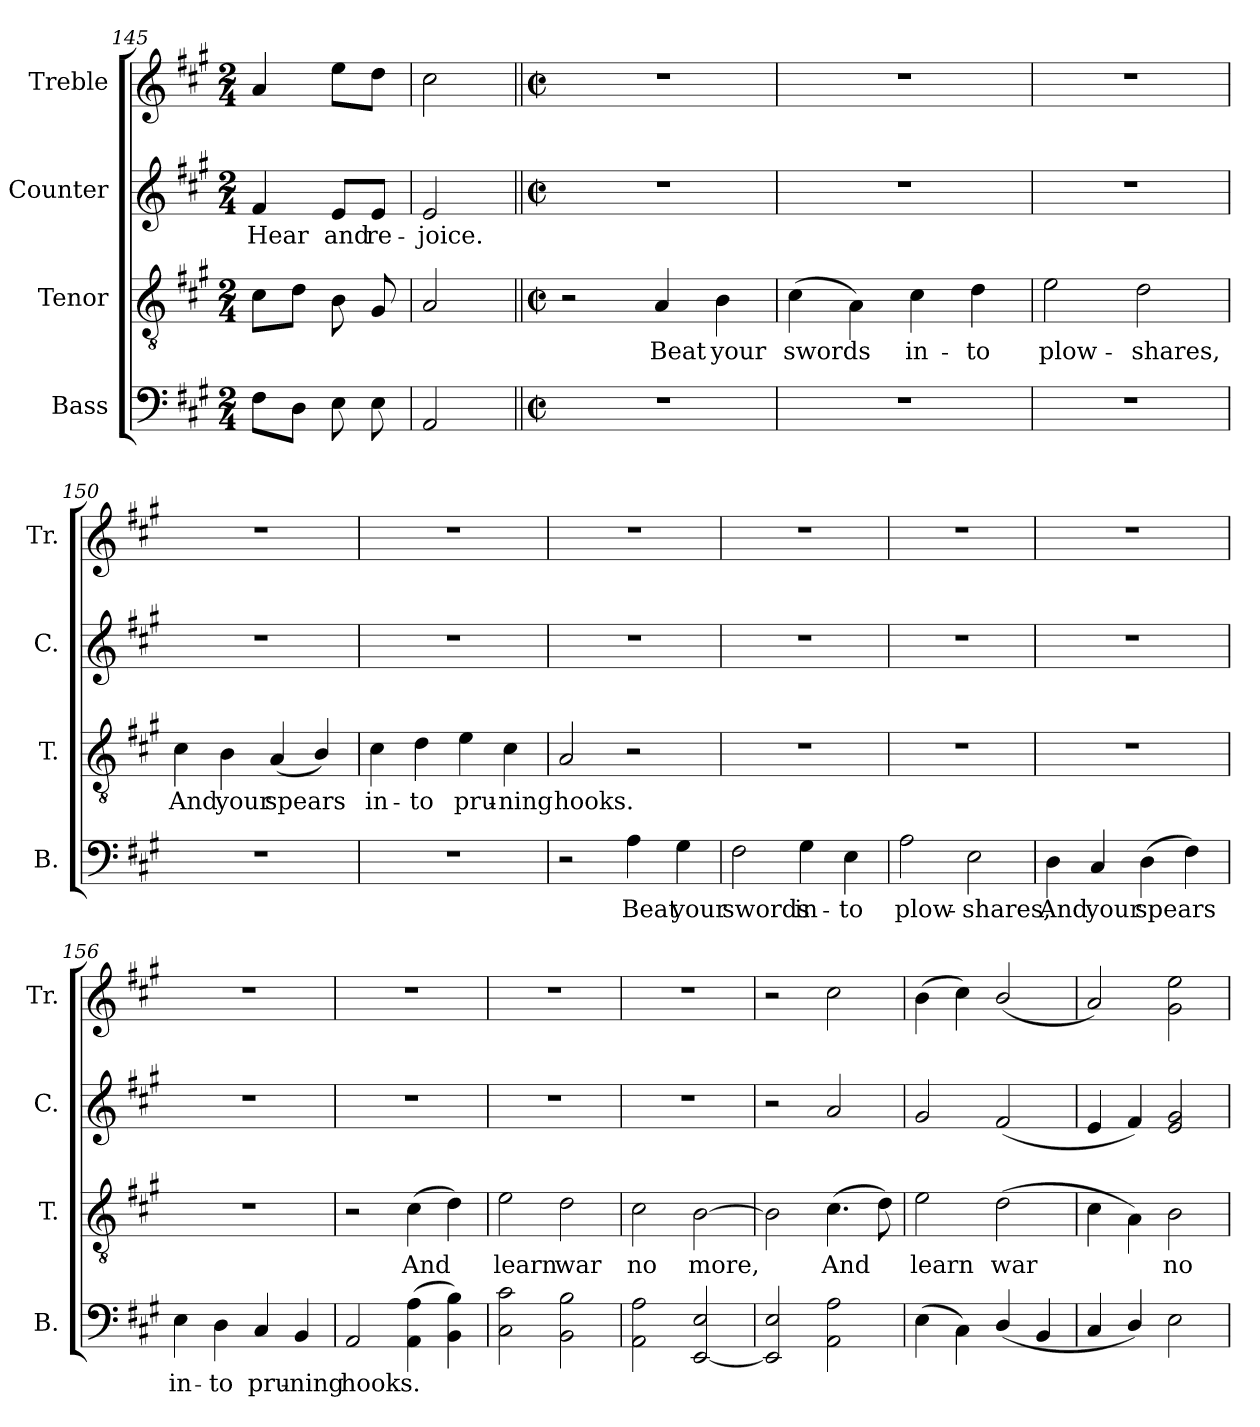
**kern	**text	**kern	**text	**kern	**text	**kern
*part4	*part4	*part3	*part3	*part2	*part2	*part1
*staff4	*staff4	*staff3	*staff3	*staff2	*staff2	*staff1
*I"Bass	*	*I"Tenor	*	*I"Counter	*	*I"Treble
*I'B.	*	*I'T.	*	*I'C.	*	*I'Tr.
*clefF4	*	*clefGv2	*	*clefG2	*	*clefG2
*k[f#c#g#]	*	*k[f#c#g#]	*	*k[f#c#g#]	*	*k[f#c#g#]
*M2/4	*	*M2/4	*	*M2/4	*	*M2/4
=145	=145	=145	=145	=145	=145	=145
8F#\L	.	8c#\L	.	4f#/	Hear	4a/
8D\J	.	8d\J	.	.	.	.
8E\	.	8B\	.	8e/L	and	8ee\L
8E\	.	8G#/	.	8e/J	re-	8dd\J
=146	=146	=146	=146	=146	=146	=146
2AA/	.	2A/	.	2e/	-joice.	2cc#\
=147||	=147||	=147||	=147||	=147||	=147||	=147||
*M2/2	*	*M2/2	*	*M2/2	*	*M2/2
*met(c|)	*	*met(c|)	*	*met(c|)	*	*met(c|)
1r	.	2r	.	1r	.	1r
.	.	4A/	Beat	.	.	.
.	.	4B\	your	.	.	.
=148	=148	=148	=148	=148	=148	=148
1r	.	(4c#\	swords	1r	.	1r
.	.	4A\)	.	.	.	.
.	.	4c#\	in-	.	.	.
.	.	4d\	-to	.	.	.
=149	=149	=149	=149	=149	=149	=149
1r	.	2e\	plow-	1r	.	1r
.	.	2d\	-shares,	.	.	.
!!LO:PB:g=z
=150	=150	=150	=150	=150	=150	=150
1r	.	4c#\	And	1r	.	1r
.	.	4B\	your	.	.	.
.	.	(4A/	spears	.	.	.
.	.	4B/)	.	.	.	.
=151	=151	=151	=151	=151	=151	=151
1r	.	4c#\	in-	1r	.	1r
.	.	4d\	-to	.	.	.
.	.	4e\	pru-	.	.	.
.	.	4c#\	-ning	.	.	.
=152	=152	=152	=152	=152	=152	=152
2r	.	2A/	hooks.	1r	.	1r
4A\	Beat	2r	.	.	.	.
4G#\	your	.	.	.	.	.
=153	=153	=153	=153	=153	=153	=153
2F#\	swords	1r	.	1r	.	1r
4G#\	in-	.	.	.	.	.
4E\	-to	.	.	.	.	.
=154	=154	=154	=154	=154	=154	=154
2A\	plow-	1r	.	1r	.	1r
2E\	-shares,	.	.	.	.	.
=155	=155	=155	=155	=155	=155	=155
4D\	And	1r	.	1r	.	1r
4C#/	your	.	.	.	.	.
(4D\	spears	.	.	.	.	.
4F#\)	.	.	.	.	.	.
!!LO:LB:g=z
=156	=156	=156	=156	=156	=156	=156
4E\	in-	1r	.	1r	.	1r
4D\	-to	.	.	.	.	.
4C#/	pru-	.	.	.	.	.
4BB/	-ning	.	.	.	.	.
=157	=157	=157	=157	=157	=157	=157
2AA/	hooks.	2r	.	1r	.	1r
(4AA\ 4A\	.	(4c#\	And	.	.	.
4BB\ 4B\)	.	4d\)	.	.	.	.
=158	=158	=158	=158	=158	=158	=158
2C#\ 2c#\	.	2e\	learn	1r	.	1r
2BB\ 2B\	.	2d\	war	.	.	.
=159	=159	=159	=159	=159	=159	=159
2AA\ 2A\	.	2c#\	no	1r	.	1r
[2EE/ 2E/	.	[2B\	more,	.	.	.
=160	=160	=160	=160	=160	=160	=160
2EE/] 2E/	.	2B\]	.	2r	.	2r
2AA\ 2A\	.	(4.c#\	And	2a/	.	2cc#\
.	.	8d\)	.	.	.	.
=161	=161	=161	=161	=161	=161	=161
(4E\	.	2e\	learn	2g#/	.	(4b\
4C#\)	.	.	.	.	.	4cc#\)
(4D/	.	(2d\	war	(2f#/	.	(2b/
4BB/	.	.	.	.	.	.
=162	=162	=162	=162	=162	=162	=162
4C#/	.	4c#\	.	4e/	.	2a/)
4D/)	.	4A\)	.	4f#/)	.	.
2E\	.	2B\	no	2e/ 2g#/	.	2g#\ 2ee\
=	=	=	=	=	=	=
*-	*-	*-	*-	*-	*-	*-
